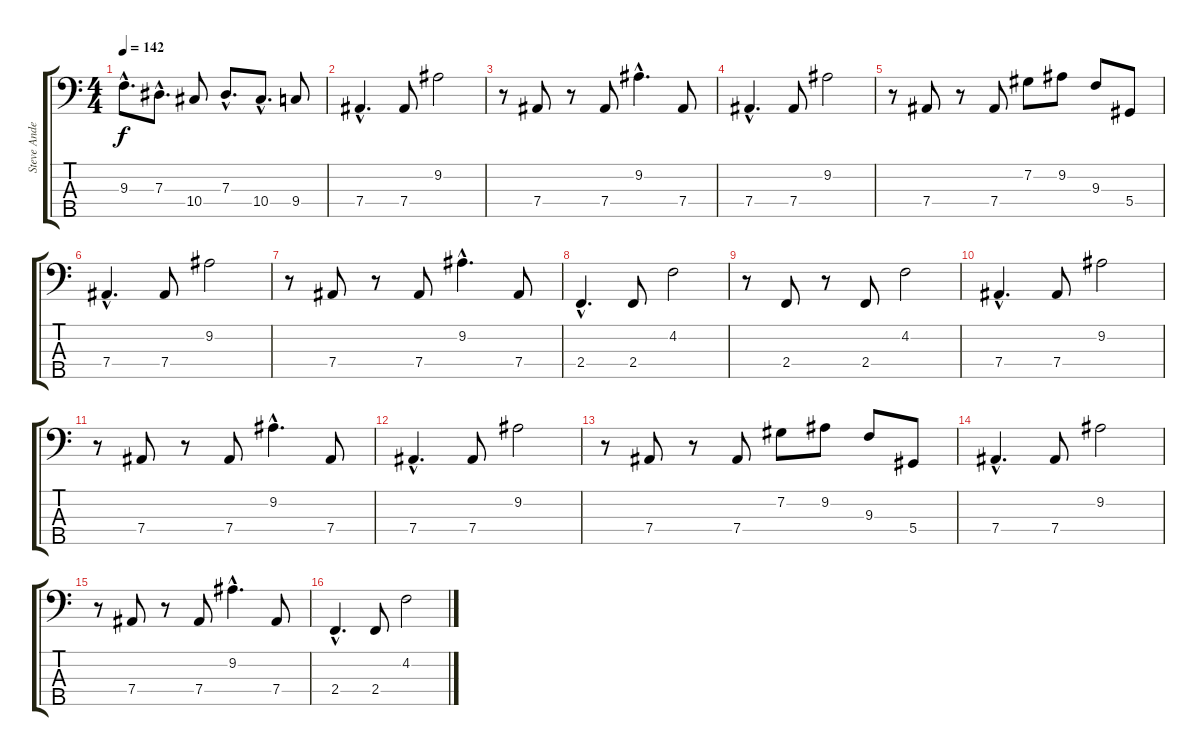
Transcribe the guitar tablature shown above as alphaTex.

\track ("Steve Anderson" "Steve Ande") {instrument electricbassfinger}
\staff {score tabs}
\tuning (Gb2 Db2 Ab1 Eb1 Bb0) {hide}
\ts (4 4)
\tempo 142
\clef f4
\ks c
9.3{hac}.8{d dy f} 7.3{hac}.8{d} 10.4.8 7.3{hac}.8{d} 10.4{hac}.8{d} 9.4.8 |
7.4{hac}.4{d} 7.4.8 9.2.2 |
r.8 7.4.8 r.8 7.4.8 9.2{hac}.4{d} 7.4.8 |
7.4{hac}.4{d} 7.4.8 9.2.2 |
r.8 7.4.8 r.8 7.4.8 7.2.8 9.2.8 9.3.8 5.4.8 |
7.4{hac}.4{d} 7.4.8 9.2.2 |
r.8 7.4.8 r.8 7.4.8 9.2{hac}.4{d} 7.4.8 |
2.4{hac}.4{d} 2.4.8 4.2.2 |
r.8 2.4.8 r.8 2.4.8 4.2.2 |
7.4{hac}.4{d} 7.4.8 9.2.2 |
r.8 7.4.8 r.8 7.4.8 9.2{hac}.4{d} 7.4.8 |
7.4{hac}.4{d} 7.4.8 9.2.2 |
r.8 7.4.8 r.8 7.4.8 7.2.8 9.2.8 9.3.8 5.4.8 |
7.4{hac}.4{d} 7.4.8 9.2.2 |
r.8 7.4.8 r.8 7.4.8 9.2{hac}.4{d} 7.4.8 |
2.4{hac}.4{d} 2.4.8 4.2.2
